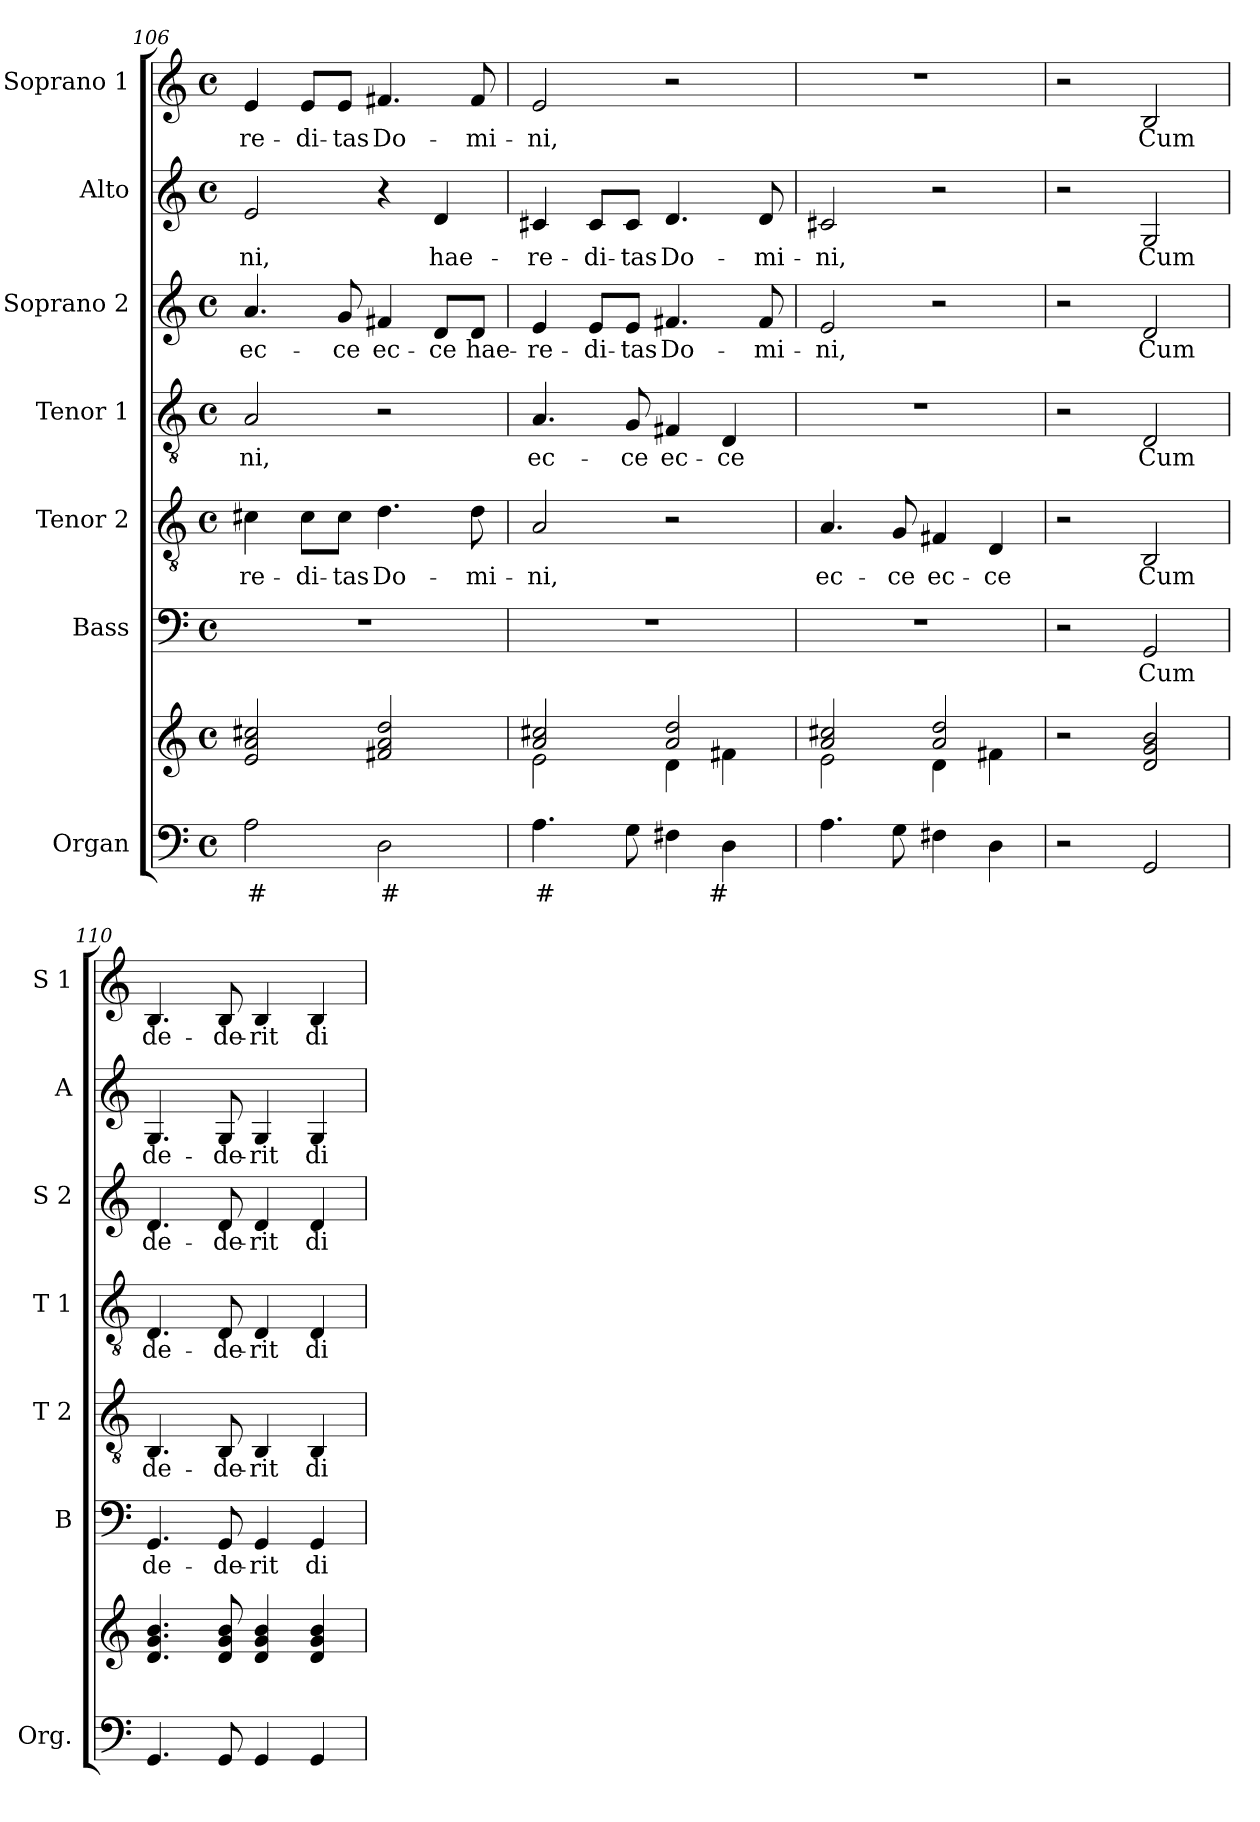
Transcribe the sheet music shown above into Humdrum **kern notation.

**kern	**text	**kern	**kern	**text	**kern	**text	**kern	**text	**kern	**text	**kern	**text	**kern	**text
*part7	*part7	*part7	*part6	*part6	*part5	*part5	*part4	*part4	*part3	*part3	*part2	*part2	*part1	*part1
*staff8	*staff8	*staff7	*staff6	*staff6	*staff5	*staff5	*staff4	*staff4	*staff3	*staff3	*staff2	*staff2	*staff1	*staff1
*I"Organ	*	*	*I"Bass	*	*I"Tenor 2	*	*I"Tenor 1	*	*I"Soprano 2	*	*I"Alto	*	*I"Soprano 1	*
*I'Org.	*	*	*I'B	*	*I'T 2	*	*I'T 1	*	*I'S 2	*	*I'A	*	*I'S 1	*
!!LO:PB:g=z
*clefF4	*	*clefG2	*clefF4	*	*clefGv2	*	*clefGv2	*	*clefG2	*	*clefG2	*	*clefG2	*
*k[]	*	*k[]	*k[]	*	*k[]	*	*k[]	*	*k[]	*	*k[]	*	*k[]	*
*M4/4	*	*M4/4	*M4/4	*	*M4/4	*	*M4/4	*	*M4/4	*	*M4/4	*	*M4/4	*
*met(c)	*	*met(c)	*met(c)	*	*met(c)	*	*met(c)	*	*met(c)	*	*met(c)	*	*met(c)	*
=106	=106	=106	=106	=106	=106	=106	=106	=106	=106	=106	=106	=106	=106	=106
!	!LO:LY:b	!	!	!	!	!LO:LY:b	!	!LO:LY:b	!	!LO:LY:b	!	!LO:LY:b	!	!LO:LY:b
2A\	#	2e!/ 2a!/ 2cc#X!/	1r	.	4c#X\	-re-	2A/	-ni,	4.a/	ec-	2e/	-ni,	4e/	-re-
!	!	!	!	!	!	!LO:LY:b	!	!	!	!	!	!	!	!LO:LY:b
.	.	.	.	.	8c#\L	-di-	.	.	.	.	.	.	8e/L	-di-
!	!	!	!	!	!	!LO:LY:b	!	!	!	!LO:LY:b	!	!	!	!LO:LY:b
.	.	.	.	.	8c#\J	-tas	.	.	8g/	-ce	.	.	8e/J	-tas
!	!LO:LY:b	!	!	!	!	!LO:LY:b	!	!	!	!LO:LY:b	!	!	!	!LO:LY:b
2D\	#	2f#X!/ 2a!/ 2dd!/	.	.	4.d\	Do-	2r	.	4f#X/	ec-	4r	.	4.f#X/	Do-
!	!	!	!	!	!	!	!	!	!	!LO:LY:b	!	!LO:LY:b	!	!
.	.	.	.	.	.	.	.	.	8d/L	-ce	4d/	hae-	.	.
!	!	!	!	!	!	!LO:LY:b	!	!	!	!LO:LY:b	!	!	!	!LO:LY:b
.	.	.	.	.	8d\	-mi-	.	.	8d/J	hae-	.	.	8f#/	-mi-
=107	=107	=107	=107	=107	=107	=107	=107	=107	=107	=107	=107	=107	=107	=107
!	!LO:LY:b	!	!	!	!	!LO:LY:b	!	!LO:LY:b	!	!LO:LY:b	!	!LO:LY:b	!	!LO:LY:b
*	*	*^	*	*	*	*	*	*	*	*	*	*	*	*
4.A\	#	2a!/ 2cc#X!/	2e!\	1r	.	2A/	-ni,	4.A/	ec-	4e/	-re-	4c#X/	-re-	2e/	-ni,
!	!	!	!	!	!	!	!	!	!	!	!LO:LY:b	!	!LO:LY:b	!	!
.	.	.	.	.	.	.	.	.	.	8e/L	-di-	8c#/L	-di-	.	.
!	!	!	!	!	!	!	!	!	!LO:LY:b	!	!LO:LY:b	!	!LO:LY:b	!	!
8G\	.	.	.	.	.	.	.	8G/	-ce	8e/J	-tas	8c#/J	-tas	.	.
!	!	!	!	!	!	!	!	!	!LO:LY:b	!	!LO:LY:b	!	!LO:LY:b	!	!
4F#X\	.	2a!/ 2dd!/	4d!\	.	.	2r	.	4F#X/	ec-	4.f#X/	Do-	4.d/	Do-	2r	.
!	!LO:LY:b	!	!	!	!	!	!	!	!LO:LY:b	!	!	!	!	!	!
4D\	#	.	4f#X!\	.	.	.	.	4D/	-ce	.	.	.	.	.	.
!	!	!	!	!	!	!	!	!	!	!	!LO:LY:b	!	!LO:LY:b	!	!
.	.	.	.	.	.	.	.	.	.	8f#/	-mi-	8d/	-mi-	.	.
=108	=108	=108	=108	=108	=108	=108	=108	=108	=108	=108	=108	=108	=108	=108	=108
!	!	!	!	!	!	!	!LO:LY:b	!	!	!	!LO:LY:b	!	!LO:LY:b	!	!
4.A\	.	2a!/ 2cc#X!/	2e!\	1r	.	4.A/	ec-	1r	.	2e/	-ni,	2c#X/	-ni,	1r	.
!	!	!	!	!	!	!	!LO:LY:b	!	!	!	!	!	!	!	!
8G\	.	.	.	.	.	8G/	-ce	.	.	.	.	.	.	.	.
!	!	!	!	!	!	!	!LO:LY:b	!	!	!	!	!	!	!	!
4F#X\	.	2a!/ 2dd!/	4d!\	.	.	4F#X/	ec-	.	.	2r	.	2r	.	.	.
!	!	!	!	!	!	!	!LO:LY:b	!	!	!	!	!	!	!	!
4D\	.	.	4f#X!\	.	.	4D/	-ce	.	.	.	.	.	.	.	.
*	*	*v	*v	*	*	*	*	*	*	*	*	*	*	*	*
=109	=109	=109	=109	=109	=109	=109	=109	=109	=109	=109	=109	=109	=109	=109
2r	.	2r	2r	.	2r	.	2r	.	2r	.	2r	.	2r	.
!	!	!	!	!LO:LY:b	!	!LO:LY:b	!	!LO:LY:b	!	!LO:LY:b	!	!LO:LY:b	!	!LO:LY:b
2GG/	.	2d!/ 2g!/ 2b!/	2GG/	Cum	2BB/	Cum	2D/	Cum	2d/	Cum	2G/	Cum	2B/	Cum
=110	=110	=110	=110	=110	=110	=110	=110	=110	=110	=110	=110	=110	=110	=110
!	!	!	!	!LO:LY:b	!	!LO:LY:b	!	!LO:LY:b	!	!LO:LY:b	!	!LO:LY:b	!	!LO:LY:b
4.GG/	.	4.d!/ 4.g!/ 4.b!/	4.GG/	de-	4.BB/	de-	4.D/	de-	4.d/	de-	4.G/	de-	4.B/	de-
!	!	!	!	!LO:LY:b	!	!LO:LY:b	!	!LO:LY:b	!	!LO:LY:b	!	!LO:LY:b	!	!LO:LY:b
8GG/	.	8d!/ 8g!/ 8b!/	8GG/	-de-	8BB/	-de-	8D/	-de-	8d/	-de-	8G/	-de-	8B/	-de-
!	!	!	!	!LO:LY:b	!	!LO:LY:b	!	!LO:LY:b	!	!LO:LY:b	!	!LO:LY:b	!	!LO:LY:b
4GG/	.	4d!/ 4g!/ 4b!/	4GG/	-rit	4BB/	-rit	4D/	-rit	4d/	-rit	4G/	-rit	4B/	-rit
!	!	!	!	!LO:LY:b	!	!LO:LY:b	!	!LO:LY:b	!	!LO:LY:b	!	!LO:LY:b	!	!LO:LY:b
4GG/	.	4d!/ 4g!/ 4b!/	4GG/	di-	4BB/	di-	4D/	di-	4d/	di-	4G/	di-	4B/	di-
=	=	=	=	=	=	=	=	=	=	=	=	=	=	=
*-	*-	*-	*-	*-	*-	*-	*-	*-	*-	*-	*-	*-	*-	*-
